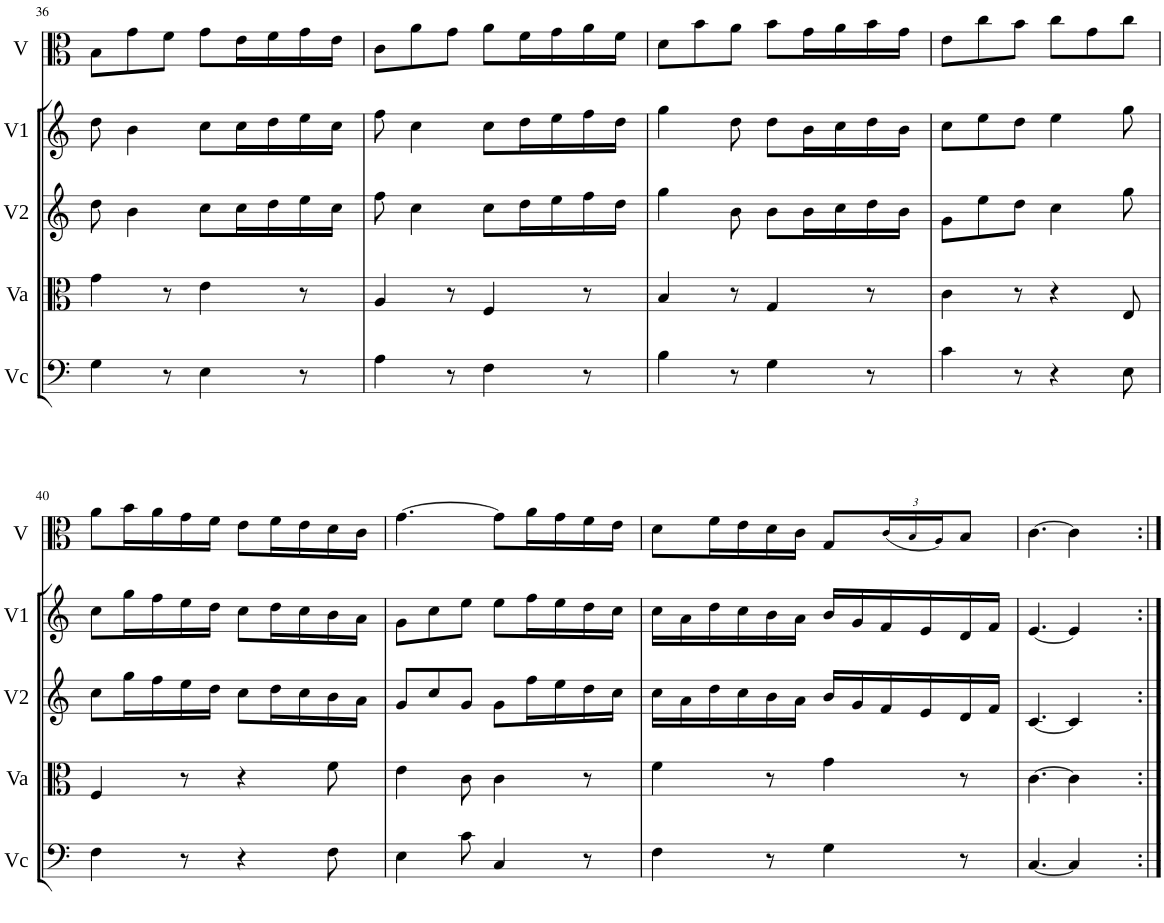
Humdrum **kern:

**kern	**kern	**kern	**kern	**kern
*part5	*part4	*part3	*part2	*part1
*staff5	*staff4	*staff3	*staff2	*staff1
*I"Cello	*I"Viola	*I"Violin 2	*I"Violin 1	*I"Viola
*	*I'Va	*I'V2	*I'V1	*I'V
!!LO:PB:g=z
*clefF4	*clefC3	*clefG2	*clefG2	*clefC3
*k[]	*k[]	*k[]	*k[]	*k[]
*M6/8	*M6/8	*M6/8	*M6/8	*M6/8
=36	=36	=36	=36	=36
4G\	4g\	8dd\	8dd\	8B\L
.	.	4b\	4b\	8g\
8r	8r	.	.	8f\J
4E\	4e\	8cc\L	8cc\L	8g\L
.	.	16cc\L	16cc\L	16e\L
.	.	16dd\	16dd\	16f\
8r	8r	16ee\	16ee\	16g\
.	.	16cc\JJ	16cc\JJ	16e\JJ
=37	=37	=37	=37	=37
4A\	4A/	8ff\	8ff\	8c\L
.	.	4cc\	4cc\	8a\
8r	8r	.	.	8g\J
4F\	4F/	8cc\L	8cc\L	8a\L
.	.	16dd\L	16dd\L	16f\L
.	.	16ee\	16ee\	16g\
8r	8r	16ff\	16ff\	16a\
.	.	16dd\JJ	16dd\JJ	16f\JJ
=38	=38	=38	=38	=38
4B\	4B/	4gg\	4gg\	8d\L
.	.	.	.	8b\
8r	8r	8b\	8dd\	8a\J
4G\	4G/	8b\L	8dd\L	8b\L
.	.	16b\L	16b\L	16g\L
.	.	16cc\	16cc\	16a\
8r	8r	16dd\	16dd\	16b\
.	.	16b\JJ	16b\JJ	16g\JJ
=39	=39	=39	=39	=39
4c\	4c\	8g\L	8cc\L	8e\L
.	.	8ee\	8ee\	8cc\
8r	8r	8dd\J	8dd\J	8b\J
4r	4r	4cc\	4ee\	8cc\L
.	.	.	.	8g\
8E\	8E/	8gg\	8gg\	8cc\J
!!LO:LB:g=z
=40	=40	=40	=40	=40
4F\	4F/	8cc\L	8cc\L	8a\L
.	.	16gg\L	16gg\L	16b\L
.	.	16ff\	16ff\	16a\
8r	8r	16ee\	16ee\	16g\
.	.	16dd\JJ	16dd\JJ	16f\JJ
4r	4r	8cc\L	8cc\L	8e\L
.	.	16dd\L	16dd\L	16f\L
.	.	16cc\	16cc\	16e\
8F\	8f\	16b\	16b\	16d\
.	.	16a\JJ	16a\JJ	16c\JJ
=41	=41	=41	=41	=41
4E\	4e\	8g/L	8g\L	[4.g\
.	.	8cc/	8cc\	.
8c\	8c\	8g/J	8ee\J	.
4C/	4c\	8g\L	8ee\L	8g\L]
.	.	16ff\L	16ff\L	16a\L
.	.	16ee\	16ee\	16g\
8r	8r	16dd\	16dd\	16f\
.	.	16cc\JJ	16cc\JJ	16e\JJ
=42	=42	=42	=42	=42
4F\	4f\	16cc\LL	16cc\LL	8d\L
.	.	16a\	16a\	.
.	.	16dd\	16dd\	16f\L
.	.	16cc\	16cc\	16e\
8r	8r	16b\	16b\	16d\
.	.	16a\JJ	16a\JJ	16c\JJ
4G\	4g\	16b/LL	16b/LL	8G/L
.	.	16g/	16g/	.
*	*	*	*	*Xbrackettup
.	.	16f/	16f/	(24c!/L
.	.	.	.	24B!/
.	.	16e/	16e/	.
.	.	.	.	24A!/J)
8r	8r	16d/	16d/	8B/J
.	.	16f/JJ	16f/JJ	.
=43	=43	=43	=43	=43
[4.C/	[4.c\	[4.c/	[4.e/	[4.c\
4C/]	4c\]	4c/]	4e/]	4c\]
8ryy	8ryy	8ryy	8ryy	8ryy
=:|!	=:|!	=:|!	=:|!	=:|!
*-	*-	*-	*-	*-
